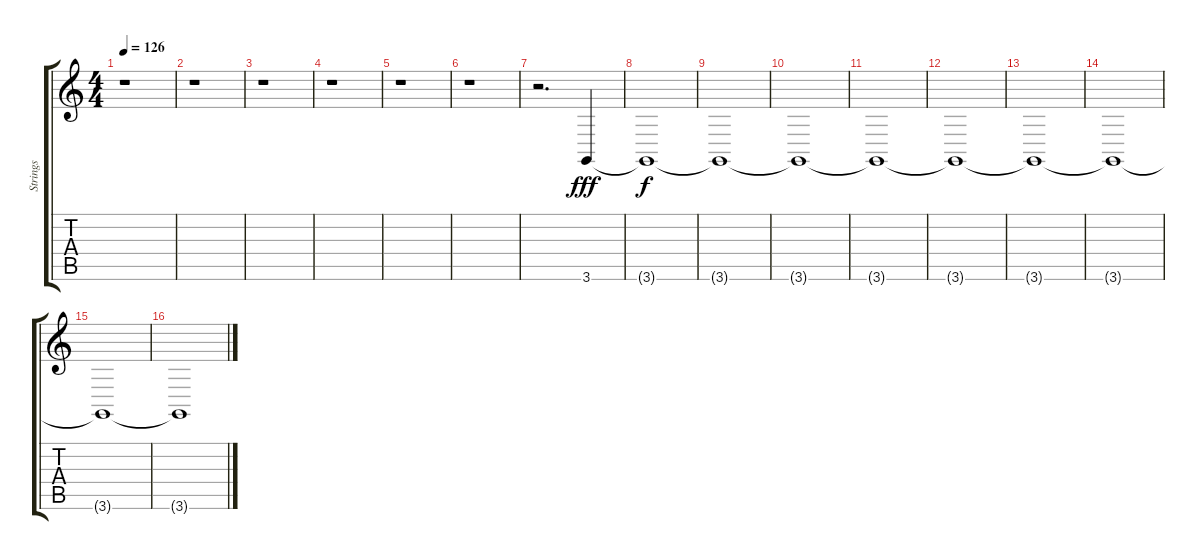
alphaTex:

\track ("Strings" "Strings") {instrument stringensemble1}
\staff {score tabs}
\tuning (E4 B3 G3 D3 A2 E2) {hide}
\ts (4 4)
\tempo 126
\clef g2
\ks c
r.1{dy ff} |
r.1 |
r.1 |
r.1 |
r.1 |
r.1 |
r.2{d} 3.6.4{dy fff} |
3.6{t}.1{dy f} |
3.6{t}.1 |
3.6{t}.1 |
3.6{t}.1 |
3.6{t}.1 |
3.6{t}.1 |
3.6{t}.1 |
3.6{t}.1 |
3.6{t}.1
